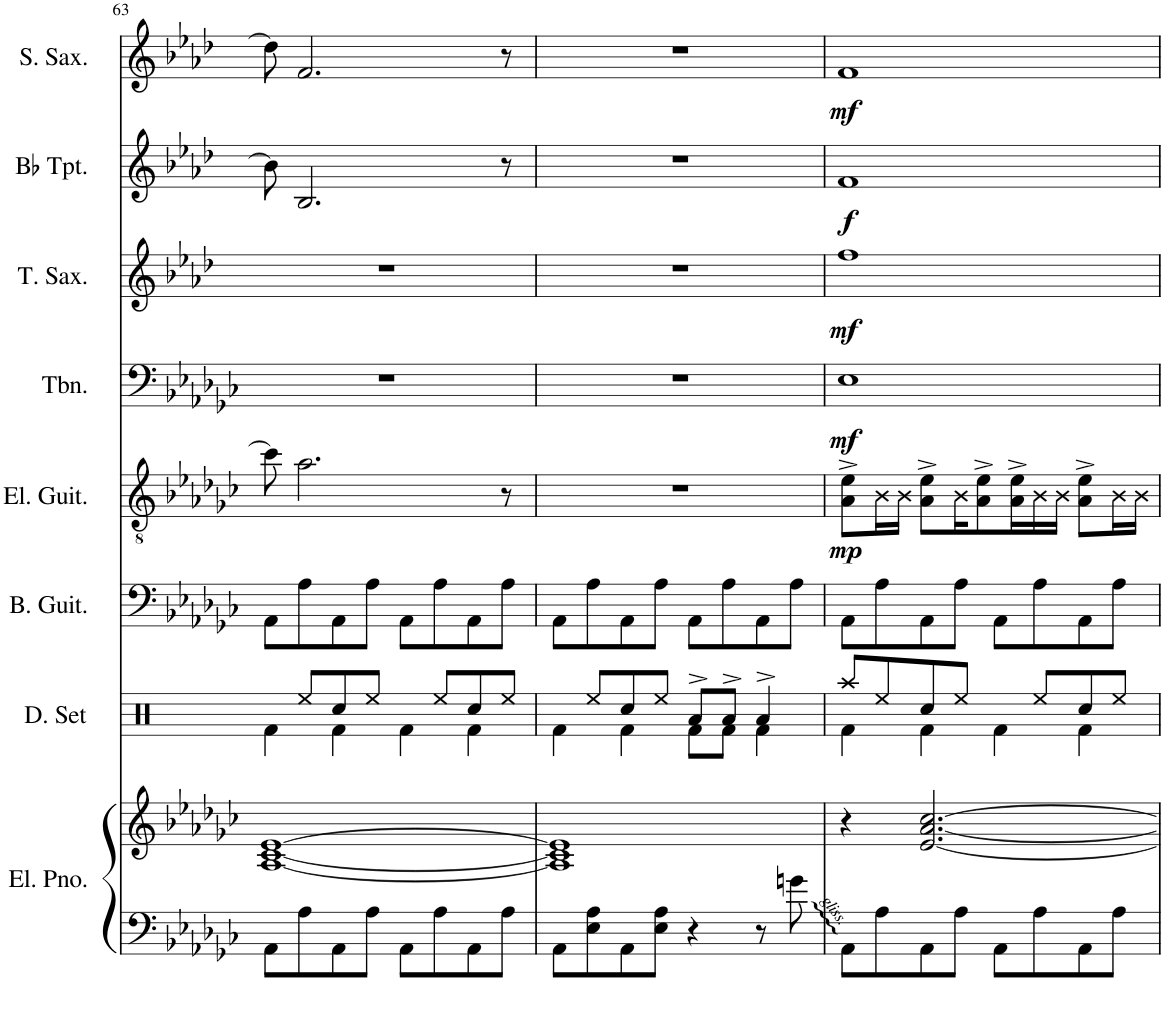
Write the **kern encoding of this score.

**kern	**kern	**kern	**kern	**kern	**dynam	**kern	**dynam	**kern	**dynam	**kern	**dynam	**kern	**dynam
*part8	*part8	*part7	*part6	*part5	*part5	*part4	*part4	*part3	*part3	*part2	*part2	*part1	*part1
*staff9	*staff8	*staff7	*staff6	*staff5	*staff5	*staff4	*staff4	*staff3	*staff3	*staff2	*staff2	*staff1	*staff1
*I"Electric Piano	*	*I"Drumset	*I"Bass Guitar	*I"Electric Guitar	*	*I"Trombone	*	*I"Tenor Saxophone	*	*I"Bb Trumpet	*	*I"Soprano Saxophone	*
*I'El. Pno.	*	*I'D. Set	*I'B. Guit.	*I'El. Guit.	*	*I'Tbn.	*	*I'T. Sax.	*	*I'Bb Tpt.	*	*I'S. Sax.	*
!!LO:PB:g=z
*clefF4	*clefG2	*clefX	*clefF4	*clefGv2	*	*clefF4	*	*clefG2	*	*clefG2	*	*clefG2	*
*	*	*	*Trd7c12	*	*	*	*	*Trd8c14	*	*Trd1c2	*	*Trd1c2	*
*k[b-e-a-d-g-c-]	*k[b-e-a-d-g-c-]	*k[]	*k[b-e-a-d-g-c-]	*k[b-e-a-d-g-c-]	*	*k[b-e-a-d-g-c-]	*	*k[b-e-a-d-]	*	*k[b-e-a-d-]	*	*k[b-e-a-d-]	*
*M4/4	*M4/4	*M4/4	*M4/4	*M4/4	*	*M4/4	*	*M4/4	*	*M4/4	*	*M4/4	*
=63	=63	=63	=63	=63	=63	=63	=63	=63	=63	=63	=63	=63	=63
*	*	*^	*	*	*	*	*	*	*	*	*	*	*
8AA-\L	[1A- [1c- [1e-	8ryy	4Rf\	8AA-\L	8cc-\]	.	1r	.	1r	.	8b-\]	.	8dd-\]	.
8A-\	.	8Ree/L	.	8A-\	2.a-\	.	.	.	.	.	2.B-/	.	2.f/	.
8AA-\	.	8Rcc/	4Rf\	8AA-\	.	.	.	.	.	.	.	.	.	.
8A-\J	.	8Ree/J	.	8A-\J	.	.	.	.	.	.	.	.	.	.
8AA-\L	.	8ryy	4Rf\	8AA-\L	.	.	.	.	.	.	.	.	.	.
8A-\	.	8Ree/L	.	8A-\	.	.	.	.	.	.	.	.	.	.
8AA-\	.	8Rcc/	4Rf\	8AA-\	.	.	.	.	.	.	.	.	.	.
8A-\J	.	8Ree/J	.	8A-\J	8r	.	.	.	.	.	8r	.	8r	.
=64	=64	=64	=64	=64	=64	=64	=64	=64	=64	=64	=64	=64	=64	=64
8AA-\L	1A-] 1c-] 1e-]	8ryy	4Rf\	8AA-\L	1r	.	1r	.	1r	.	1r	.	1r	.
8E-\ 8A-\	.	8Ree/L	.	8A-\	.	.	.	.	.	.	.	.	.	.
8AA-\	.	8Rcc/	4Rf\	8AA-\	.	.	.	.	.	.	.	.	.	.
8E-\ 8A-\J	.	8Ree/J	.	8A-\J	.	.	.	.	.	.	.	.	.	.
4r	.	8Ra^/L	8Rf\L	8AA-\L	.	.	.	.	.	.	.	.	.	.
.	.	8Ra^/J	8Rf\J	8A-\	.	.	.	.	.	.	.	.	.	.
8r	.	4Ra^/	4Rf\	8AA-\	.	.	.	.	.	.	.	.	.	.
8gn\	.	.	.	8A-\J	.	.	.	.	.	.	.	.	.	.
=65	=65	=65	=65	=65	=65	=65	=65	=65	=65	=65	=65	=65	=65	=65
!	!	!	!	!	!	!LO:DY:b	!	!LO:DY:b	!	!LO:DY:b	!	!LO:DY:b	!	!LO:DY:b
8AA-\L	4r	8Raa/L	4Rf\	8AA-\L	8A-\^ 8e-\^L	mp	1E-	mf	1ff	mf	1f	f	1f	mf
8A-\	.	8Ree/	.	8A-\	16B-\L	.	.	.	.	.	.	.	.	.
.	.	.	.	.	16B-\JJ	.	.	.	.	.	.	.	.	.
8AA-\	[2.e-/ [2.a-/ [2.cc-/	8Rcc/	4Rf\	8AA-\	8A-\^ 8e-\^L	.	.	.	.	.	.	.	.	.
8A-\J	.	8Ree/J	.	8A-\J	16B-\K	.	.	.	.	.	.	.	.	.
.	.	.	.	.	8A-\^ 8e-\^	.	.	.	.	.	.	.	.	.
8AA-\L	.	8ryy	4Rf\	8AA-\L	.	.	.	.	.	.	.	.	.	.
.	.	.	.	.	16A-\^ 16e-\^L	.	.	.	.	.	.	.	.	.
8A-\	.	8Ree/L	.	8A-\	16B-\	.	.	.	.	.	.	.	.	.
.	.	.	.	.	16B-\JJ	.	.	.	.	.	.	.	.	.
8AA-\	.	8Rcc/	4Rf\	8AA-\	8A-\^ 8e-\^L	.	.	.	.	.	.	.	.	.
8A-\J	.	8Ree/J	.	8A-\J	16B-\L	.	.	.	.	.	.	.	.	.
.	.	.	.	.	16B-\JJ	.	.	.	.	.	.	.	.	.
*	*	*v	*v	*	*	*	*	*	*	*	*	*	*	*
=	=	=	=	=	=	=	=	=	=	=	=	=	=
*-	*-	*-	*-	*-	*-	*-	*-	*-	*-	*-	*-	*-	*-
